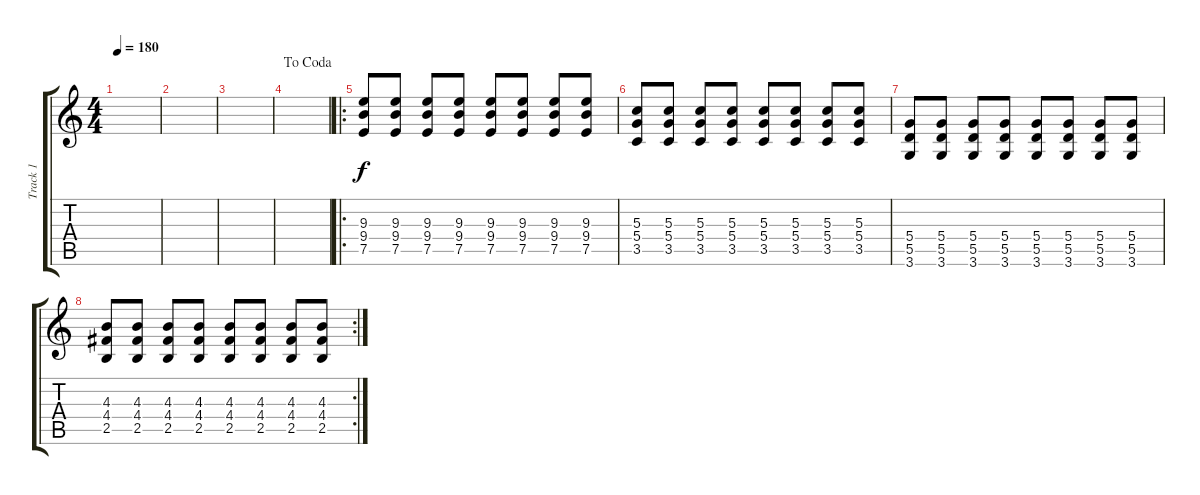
\track ("Track 1" "Track 1") {instrument distortionguitar}
\staff {score tabs}
\tuning (E4 B3 G3 D3 A2 E2) {hide}
\ts (4 4)
\tempo 180
\clef g2
\ks c
|
|
|
\jump dacoda
|
\ro
(9.3 9.4 7.5).8 (9.3 9.4 7.5).8 (9.3 9.4 7.5).8 (9.3 9.4 7.5).8 (9.3 9.4 7.5).8 (9.3 9.4 7.5).8 (9.3 9.4 7.5).8 (9.3 9.4 7.5).8 |
(5.3 5.4 3.5).8 (5.3 5.4 3.5).8 (5.3 5.4 3.5).8 (5.3 5.4 3.5).8 (5.3 5.4 3.5).8 (5.3 5.4 3.5).8 (5.3 5.4 3.5).8 (5.3 5.4 3.5).8 |
(5.4 5.5 3.6).8 (5.4 5.5 3.6).8 (5.4 5.5 3.6).8 (5.4 5.5 3.6).8 (5.4 5.5 3.6).8 (5.4 5.5 3.6).8 (5.4 5.5 3.6).8 (5.4 5.5 3.6).8 |
\rc 2
(4.3 4.4 2.5).8 (4.3 4.4 2.5).8 (4.3 4.4 2.5).8 (4.3 4.4 2.5).8 (4.3 4.4 2.5).8 (4.3 4.4 2.5).8 (4.3 4.4 2.5).8 (4.3 4.4 2.5).8
